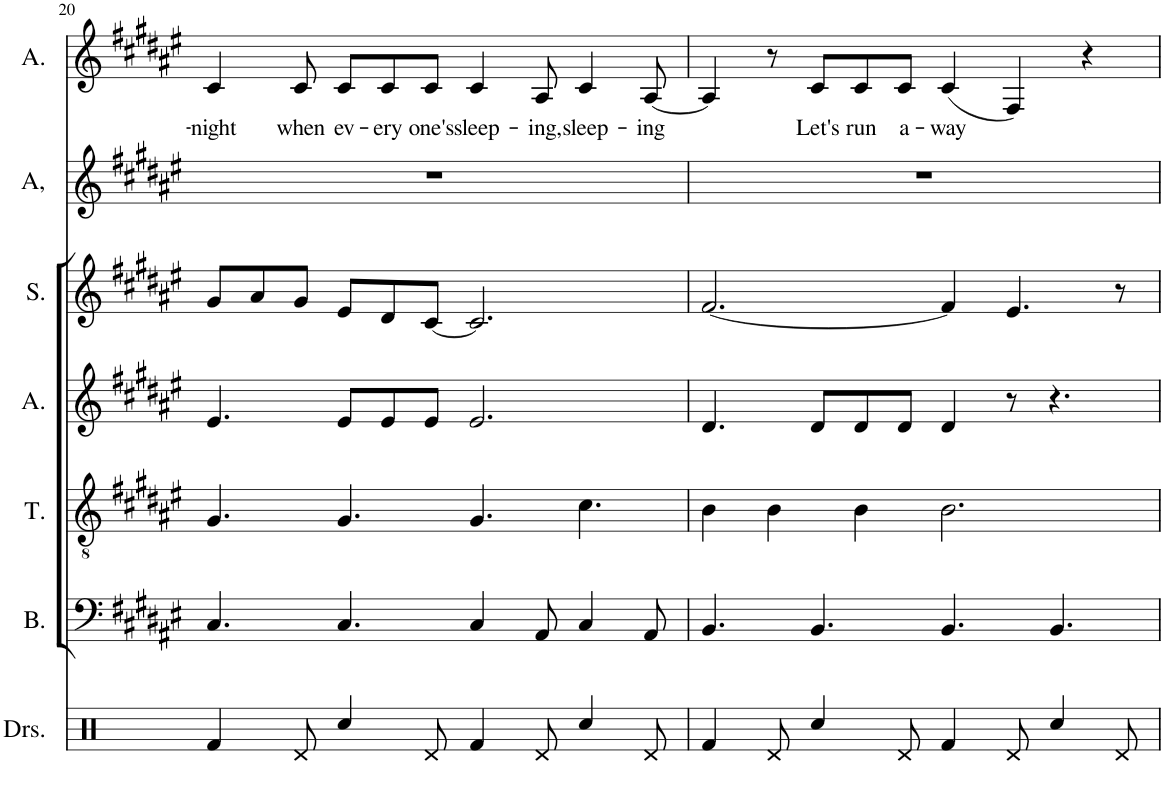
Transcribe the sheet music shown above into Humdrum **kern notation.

**kern	**kern	**kern	**kern	**kern	**kern	**kern	**text
*part7	*part6	*part5	*part4	*part3	*part2	*part1	*part1
*staff7	*staff6	*staff5	*staff4	*staff3	*staff2	*staff1	*staff1
*I"Drumset	*I"Bass	*I"Tenor	*I"Alto	*I"Soprano	*I"Alto	*I"Alto	*
*I'Drs.	*I'B.	*I'T.	*I'A.	*I'S.	*I'A,	*I'A.	*
!!LO:PB:g=z
*clefX	*clefF4	*clefGv2	*clefG2	*clefG2	*clefG2	*clefG2	*
*k[]	*k[f#c#g#d#a#e#]	*k[f#c#g#d#a#e#]	*k[f#c#g#d#a#e#]	*k[f#c#g#d#a#e#]	*k[f#c#g#d#a#e#]	*k[f#c#g#d#a#e#]	*
*M12/8	*M12/8	*M12/8	*M12/8	*M12/8	*M12/8	*M12/8	*
=20	=20	=20	=20	=20	=20	=20	=20
!	!	!	!	!	!	!	!LO:LY:b
4Rf/	4.C#/	4.G#/	4.e#/	8g#/L	1.r	4c#/	-night
.	.	.	.	8a#/	.	.	.
!	!	!	!	!	!	!	!LO:LY:b
8Rd/	.	.	.	8g#/J	.	8c#/	when
!	!	!	!	!	!	!	!LO:LY:b
4Rcc/	4.C#/	4.G#/	8e#/L	8e#/L	.	8c#/L	ev-
!	!	!	!	!	!	!	!LO:LY:b
.	.	.	8e#/	8d#/	.	8c#/	-ery
!	!	!	!	!	!	!	!LO:LY:b
8Rd/	.	.	8e#/J	[8c#/J	.	8c#/J	one's
!	!	!	!	!	!	!	!LO:LY:b
4Rf/	4C#/	4.G#/	2.e#/	2.c#/]	.	4c#/	sleep-
!	!	!	!	!	!	!	!LO:LY:b
8Rd/	8AA#/	.	.	.	.	8A#/	-ing,
!	!	!	!	!	!	!	!LO:LY:b
4Rcc/	4C#/	4.c#\	.	.	.	4c#/	sleep-
!	!	!	!	!	!	!	!LO:LY:b
8Rd/	8AA#/	.	.	.	.	[8A#/	-ing
=21	=21	=21	=21	=21	=21	=21	=21
4Rf/	4.BB/	4B\	4.d#/	[2.f#/	1.r	4A#/]	.
8Rd/	.	4B\	.	.	.	8r	.
!	!	!	!	!	!	!	!LO:LY:b
4Rcc/	4.BB/	.	8d#/L	.	.	8c#/L	Let's
!	!	!	!	!	!	!	!LO:LY:b
.	.	4B\	8d#/	.	.	8c#/	run
!	!	!	!	!	!	!	!LO:LY:b
8Rd/	.	.	8d#/J	.	.	8c#/J	a-
!	!	!	!	!	!	!	!LO:LY:b
4Rf/	4.BB/	2.B\	4d#/	4f#/]	.	(4c#/	-way
8Rd/	.	.	8r	4.e#/	.	4F#/)	.
4Rcc/	4.BB/	.	4.r	.	.	.	.
.	.	.	.	.	.	4r	.
8Rd/	.	.	.	8r	.	.	.
=	=	=	=	=	=	=	=
*-	*-	*-	*-	*-	*-	*-	*-
